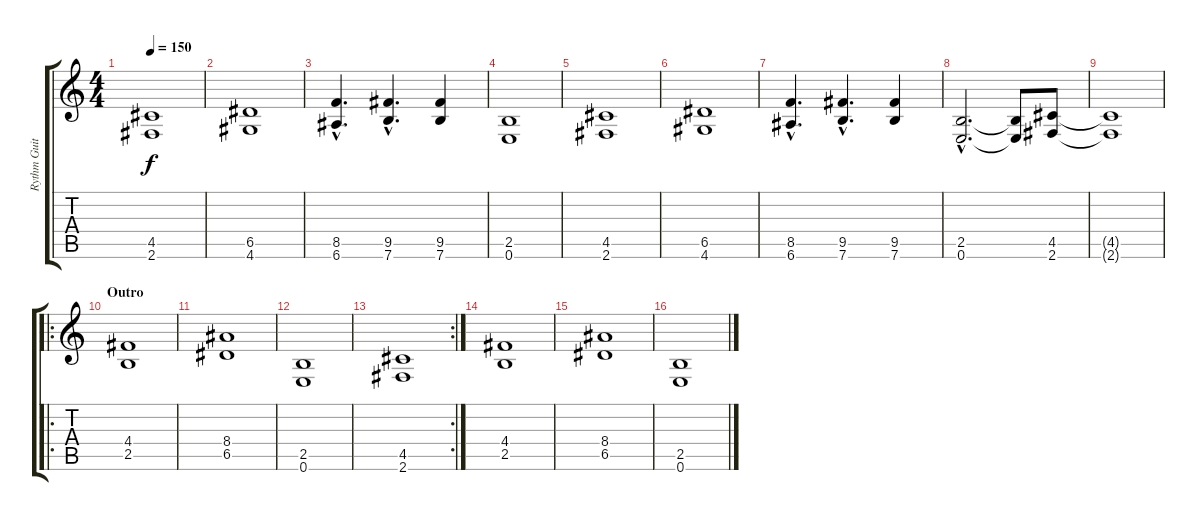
\track ("Rythm Guitar" "Rythm Guit") {instrument overdrivenguitar}
\staff {score tabs}
\tuning (E4 B3 G3 D3 A2 E2) {hide}
\ts (4 4)
\tempo 150
\clef g2
\ks c
(4.5 2.6).1{dy f} |
(6.5 4.6).1 |
(8.5{hac} 6.6{hac}).4{d} (9.5{hac} 7.6{hac}).4{d} (9.5 7.6).4 |
(2.5 0.6).1 |
(4.5 2.6).1 |
(6.5 4.6).1 |
(8.5{hac} 6.6{hac}).4{d} (9.5{hac} 7.6{hac}).4{d} (9.5 7.6).4 |
(2.5{hac} 0.6{hac}).2{d} (2.5{t} 0.6{t}).8 (4.5 2.6).8 |
(4.5{t} 2.6{t}).1 |
\ro
\section ("" "Outro")
(4.4 2.5).1 |
(8.4 6.5).1 |
(2.5 0.6).1 |
\rc 2
(4.5 2.6).1 |
(4.4 2.5).1 |
(8.4 6.5).1 |
(2.5 0.6).1
